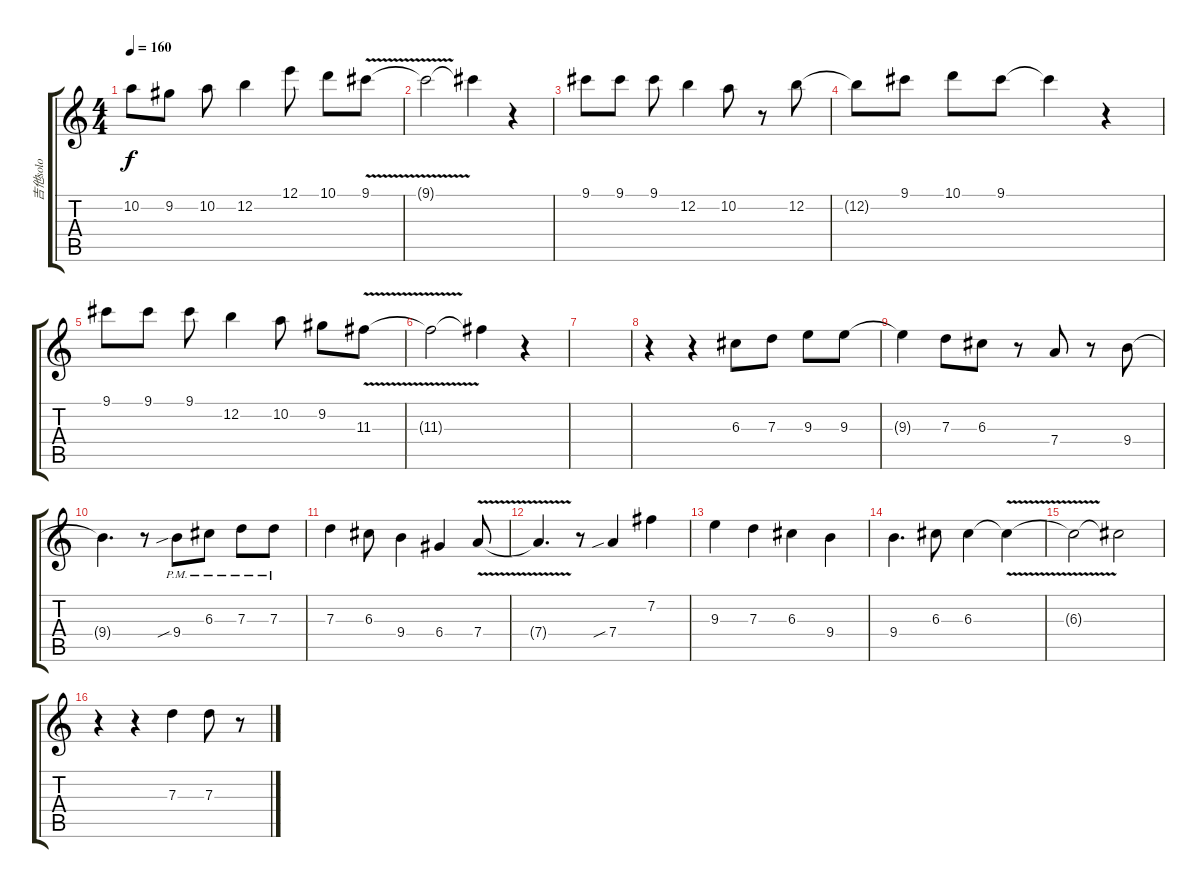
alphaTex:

\track ("吉他solo" "吉他solo") {instrument distortionguitar}
\staff {score tabs}
\tuning (E4 B3 G3 D3 A2 E2) {hide}
\ts (4 4)
\tempo 160
\clef g2
\ks c
10.2.8{dy f} 9.2.8 10.2.8 12.2.4 12.1.8 10.1.8 9.1{v}.8 |
9.1{t}.2 9.1{t}.4 r.4 |
9.1.8 9.1.8 9.1.8 12.2.4 10.2.8 r.8 12.2.8 |
12.2{t}.8 9.1.8 10.1.8 9.1.8 9.1{t}.4 r.4 |
9.1.8 9.1.8 9.1.8 12.2.4 10.2.8 9.2.8 11.3{v}.8 |
11.3{t}.2 11.3{t}.4 r.4 |
|
r.4 r.4 6.3.8 7.3.8 9.3.8 9.3.8 |
9.3{t}.4 7.3.8 6.3.8 r.8 7.4.8 r.8 9.4.8 |
9.4{t}.4{d} r.8 9.4{sib pm}.8 6.3{pm}.8 7.3{pm}.8 7.3{pm}.8 |
7.3.4 6.3.8 9.4.4 6.4.4 7.4{v}.8 |
7.4{t}.4{d} r.8 7.4{sib}.4 7.2.4 |
9.3.4 7.3.4 6.3.4 9.4.4 |
9.4.4{d} 6.3.8 6.3.4 6.3{v t}.4 |
6.3{t}.2 6.3{t}.2 |
r.4 r.4 7.3.4 7.3.8 r.8
